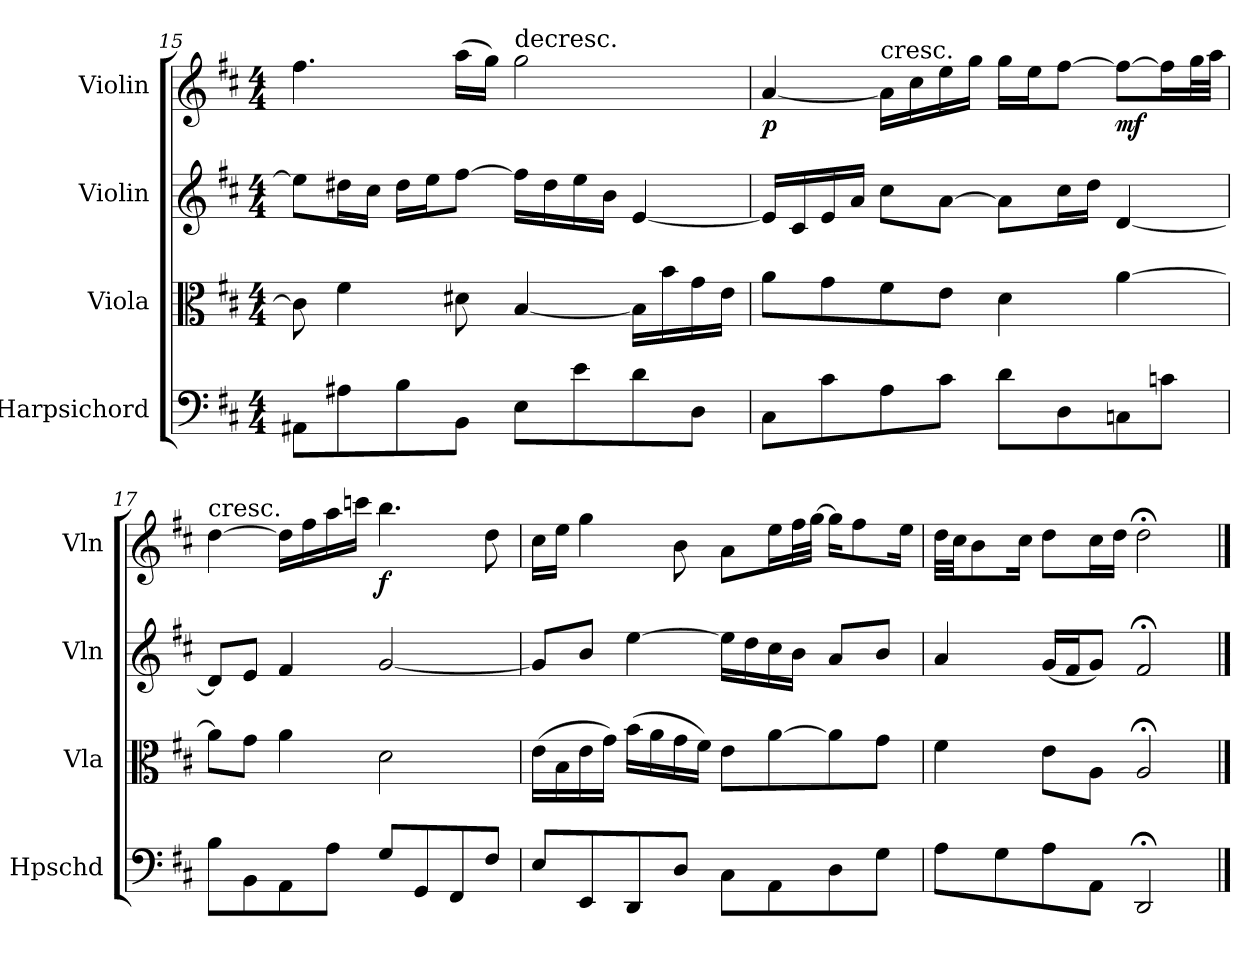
**kern	**kern	**kern	**kern	**dynam
*part4	*part3	*part2	*part1	*part1
*staff4	*staff3	*staff2	*staff1	*staff1
*I"Harpsichord	*I"Viola	*I"Violin	*I"Violin	*
*I'Hpschd	*I'Vla	*I'Vln	*I'Vln	*
*clefF4	*clefC3	*clefG2	*clefG2	*
*k[f#c#]	*k[f#c#]	*k[f#c#]	*k[f#c#]	*
*M4/4	*M4/4	*M4/4	*M4/4	*
=15	=15	=15	=15	=15
8AA#X\L	8c#\]	8ee\L]	4.ff#\	.
8A#X\	4f#\	16dd#X\L	.	.
.	.	16cc#\JJ	.	.
8B\	.	16dd#\LL	.	.
.	.	16ee\J	.	.
8BB\J	8d#X\	[8ff#\J	(16aa\LL	.
.	.	.	16gg\JJ)	.
!	!	!	!LO:TX:t=decresc.	!
8E\L	[4B/	16ff#\LL]	2gg\	.
.	.	16dd#\	.	.
8e\	.	16ee\	.	.
.	.	16b\JJ	.	.
8d\	16B\LL]	[4e/	.	.
.	16b\	.	.	.
8D\J	16g\	.	.	.
.	16e\JJ	.	.	.
=16	=16	=16	=16	=16
8C#\L	8a\L	16e/LL]	[4a/	p
.	.	16c#/	.	.
8c#\	8g\	16e/	.	.
.	.	16a/JJ	.	.
!	!	!	!LO:TX:t=cresc.	!
8A\	8f#\	8cc#\L	16a\LL]	.
.	.	.	16cc#\	.
8c#\J	8e\J	[8a\J	16ee\	.
.	.	.	16gg\JJ	.
8d\L	4d\	8a\L]	16gg\LL	.
.	.	.	16ee\J	.
8D\	.	16cc#\L	[8ff#\J	.
.	.	16dd\JJ	.	.
8Cn\	[4a\	[4d/	8ff#\L_	mf
8cn\J	.	.	16ff#\L]	.
.	.	.	32gg\L	.
.	.	.	32aa\JJJ	.
=17	=17	=17	=17	=17
!	!	!	!LO:TX:t=cresc.	!
8B\L	8a\L]	8d/L]	[4dd\	.
8BB\	8g\J	8e/J	.	.
8AA\	4a\	4f#/	16dd\LL]	.
.	.	.	16ff#\	.
8A\J	.	.	16aa\	.
.	.	.	16cccn\JJ	.
8G/L	2d\	[2g/	4.bb\	f
8GG/	.	.	.	.
8FF#/	.	.	.	.
8F#/J	.	.	8dd\	.
=18	=18	=18	=18	=18
8E/L	(16e\LL	8g/L]	16cc#\LL	.
.	16B\	.	16ee\JJ	.
8EE/	16e\	8b/J	4gg\	.
.	16g\JJ)	.	.	.
8DD/	(16b\LL	[4ee\	.	.
.	16a\	.	.	.
8D/J	16g\	.	8b\	.
.	16f#\JJ)	.	.	.
8C#\L	8e\L	16ee\LL]	8a\L	.
.	.	16dd\	.	.
8AA\	[8a\	16cc#\	16ee\L	.
.	.	16b\JJ	32ff#\L	.
.	.	.	[32gg\JJJ	.
8D\	8a\]	8a/L	16gg\KL]	.
.	.	.	8ff#\	.
8G\J	8g\J	8b/J	.	.
.	.	.	16ee\Jk	.
=19	=19	=19	=19	=19
8A\L	4f#\	4a/	32dd\LLL	.
.	.	.	32cc#\JJ	.
.	.	.	8b\	.
8G\	.	.	.	.
.	.	.	16cc#\Jk	.
8A\	8e\L	(16g/LL	8dd\L	.
.	.	16f#/J	.	.
8AA\J	8A\J	8g/J)	16cc#\L	.
.	.	.	16dd\JJ	.
2DD;</	2A;</	2f#;</	2dd;<\	.
==	==	==	==	==
*-	*-	*-	*-	*-
